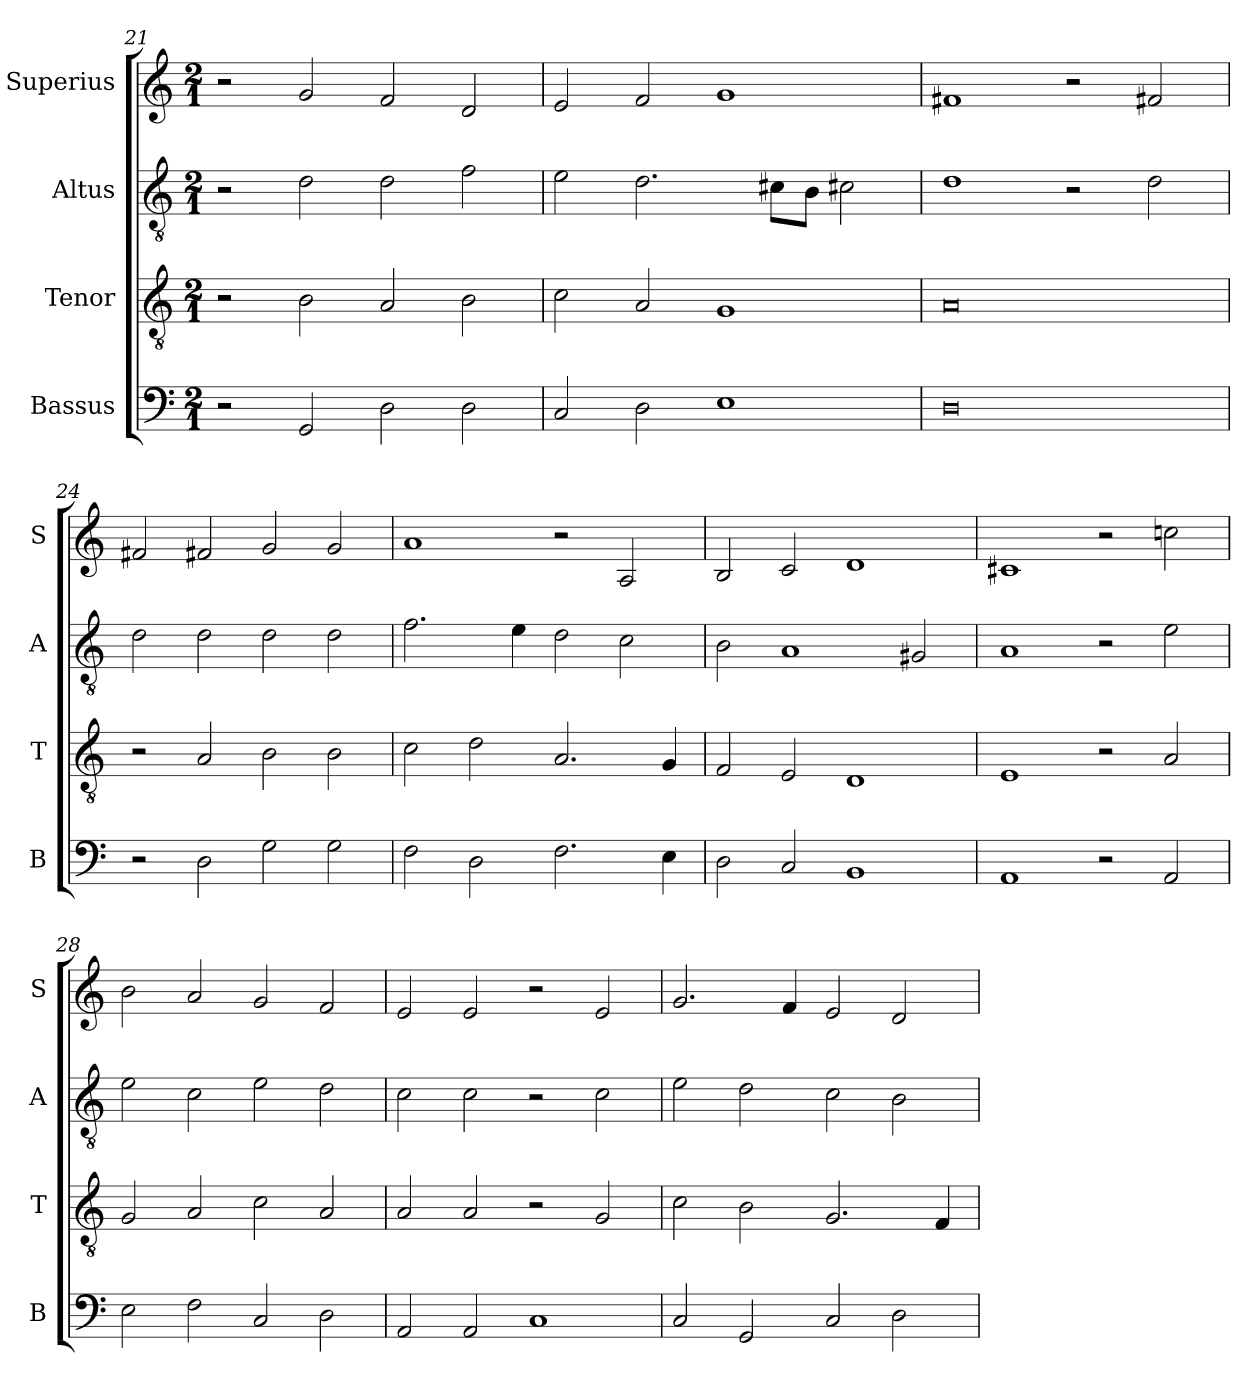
**kern	**kern	**kern	**kern
*part4	*part3	*part2	*part1
*staff4	*staff3	*staff2	*staff1
*I"Bassus	*I"Tenor	*I"Altus	*I"Superius
*I'B	*I'T	*I'A	*I'S
*clefF4	*clefGv2	*clefGv2	*clefG2
*k[]	*k[]	*k[]	*k[]
*C:	*C:	*C:	*C:
*M2/1	*M2/1	*M2/1	*M2/1
=21	=21	=21	=21
2r	2r	2r	2r
2GG	2B	2d	2g
2D	2A	2d	2f
2D	2B	2f	2d
=22	=22	=22	=22
2C	2c	2e	2e
2D	2A	2.d	2f
1E	1G	.	1g
.	.	8c#XL	.
.	.	8BJ	.
.	.	2c#X	.
=23	=23	=23	=23
0D	0A	1d	1f#X
.	.	2r	2r
.	.	2d	2f#X
=24	=24	=24	=24
2r	2r	2d	2f#X
2D	2A	2d	2f#X
2G	2B	2d	2g
2G	2B	2d	2g
=25	=25	=25	=25
2F	2c	2.f	1a
2D	2d	.	.
.	.	4e	.
2.F	2.A	2d	2r
.	.	2c	2A
4E	4G	.	.
=26	=26	=26	=26
2D	2F	2B	2B
2C	2E	1A	2c
1BB	1D	.	1d
.	.	2G#X	.
=27	=27	=27	=27
1AA	1E	1A	1c#X
2r	2r	2r	2r
2AA	2A	2e	2ccn
=28	=28	=28	=28
2E	2G	2e	2b
2F	2A	2c	2a
2C	2c	2e	2g
2D	2A	2d	2f
=29	=29	=29	=29
2AA	2A	2c	2e
2AA	2A	2c	2e
1C	2r	2r	2r
.	2G	2c	2e
=30	=30	=30	=30
2C	2c	2e	2.g
2GG	2B	2d	.
.	.	.	4f
2C	2.G	2c	2e
2D	.	2B	2d
.	4F	.	.
=	=	=	=
*-	*-	*-	*-
